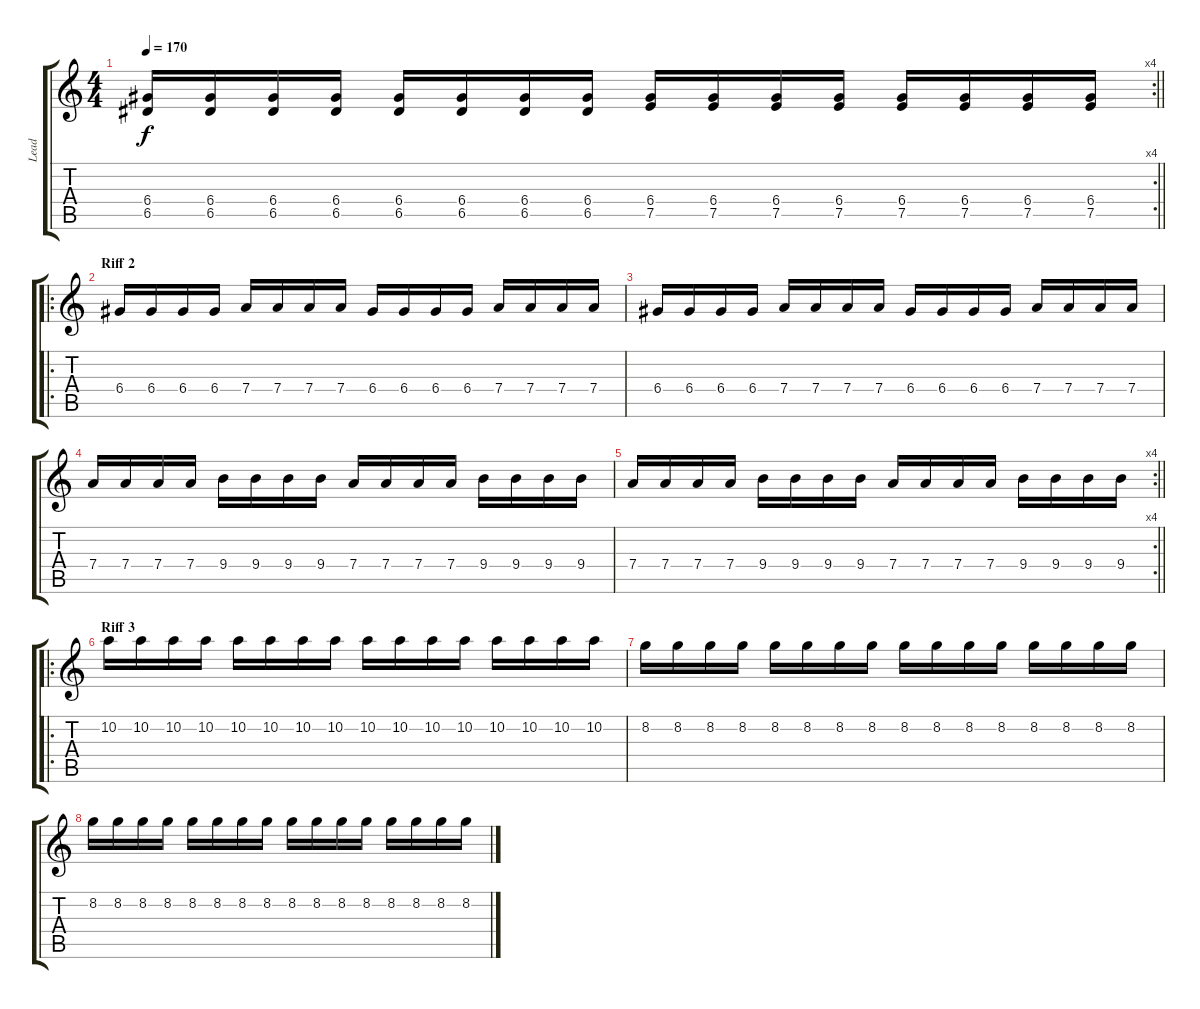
\track ("Lead" "Lead") {instrument distortionguitar}
\staff {score tabs}
\tuning (E4 B3 G3 D3 A2 E2) {hide}
\rc 4
\ts (4 4)
\tempo 170
\clef g2
\barLineRight lightlight
\ks c
(6.4 6.5).16{dy f} (6.4 6.5).16 (6.4 6.5).16 (6.4 6.5).16 (6.4 6.5).16 (6.4 6.5).16 (6.4 6.5).16 (6.4 6.5).16 (6.4 7.5).16 (6.4 7.5).16 (6.4 7.5).16 (6.4 7.5).16 (6.4 7.5).16 (6.4 7.5).16 (6.4 7.5).16 (6.4 7.5).16 |
\ro
\section ("" "Riff 2")
6.4.16 6.4.16 6.4.16 6.4.16 7.4.16 7.4.16 7.4.16 7.4.16 6.4.16 6.4.16 6.4.16 6.4.16 7.4.16 7.4.16 7.4.16 7.4.16 |
6.4.16 6.4.16 6.4.16 6.4.16 7.4.16 7.4.16 7.4.16 7.4.16 6.4.16 6.4.16 6.4.16 6.4.16 7.4.16 7.4.16 7.4.16 7.4.16 |
7.4.16 7.4.16 7.4.16 7.4.16 9.4.16 9.4.16 9.4.16 9.4.16 7.4.16 7.4.16 7.4.16 7.4.16 9.4.16 9.4.16 9.4.16 9.4.16 |
\rc 4
\barLineRight lightlight
7.4.16 7.4.16 7.4.16 7.4.16 9.4.16 9.4.16 9.4.16 9.4.16 7.4.16 7.4.16 7.4.16 7.4.16 9.4.16 9.4.16 9.4.16 9.4.16 |
\ro
\section ("" "Riff 3")
10.2.16 10.2.16 10.2.16 10.2.16 10.2.16 10.2.16 10.2.16 10.2.16 10.2.16 10.2.16 10.2.16 10.2.16 10.2.16 10.2.16 10.2.16 10.2.16 |
8.2.16 8.2.16 8.2.16 8.2.16 8.2.16 8.2.16 8.2.16 8.2.16 8.2.16 8.2.16 8.2.16 8.2.16 8.2.16 8.2.16 8.2.16 8.2.16 |
8.2.16 8.2.16 8.2.16 8.2.16 8.2.16 8.2.16 8.2.16 8.2.16 8.2.16 8.2.16 8.2.16 8.2.16 8.2.16 8.2.16 8.2.16 8.2.16
